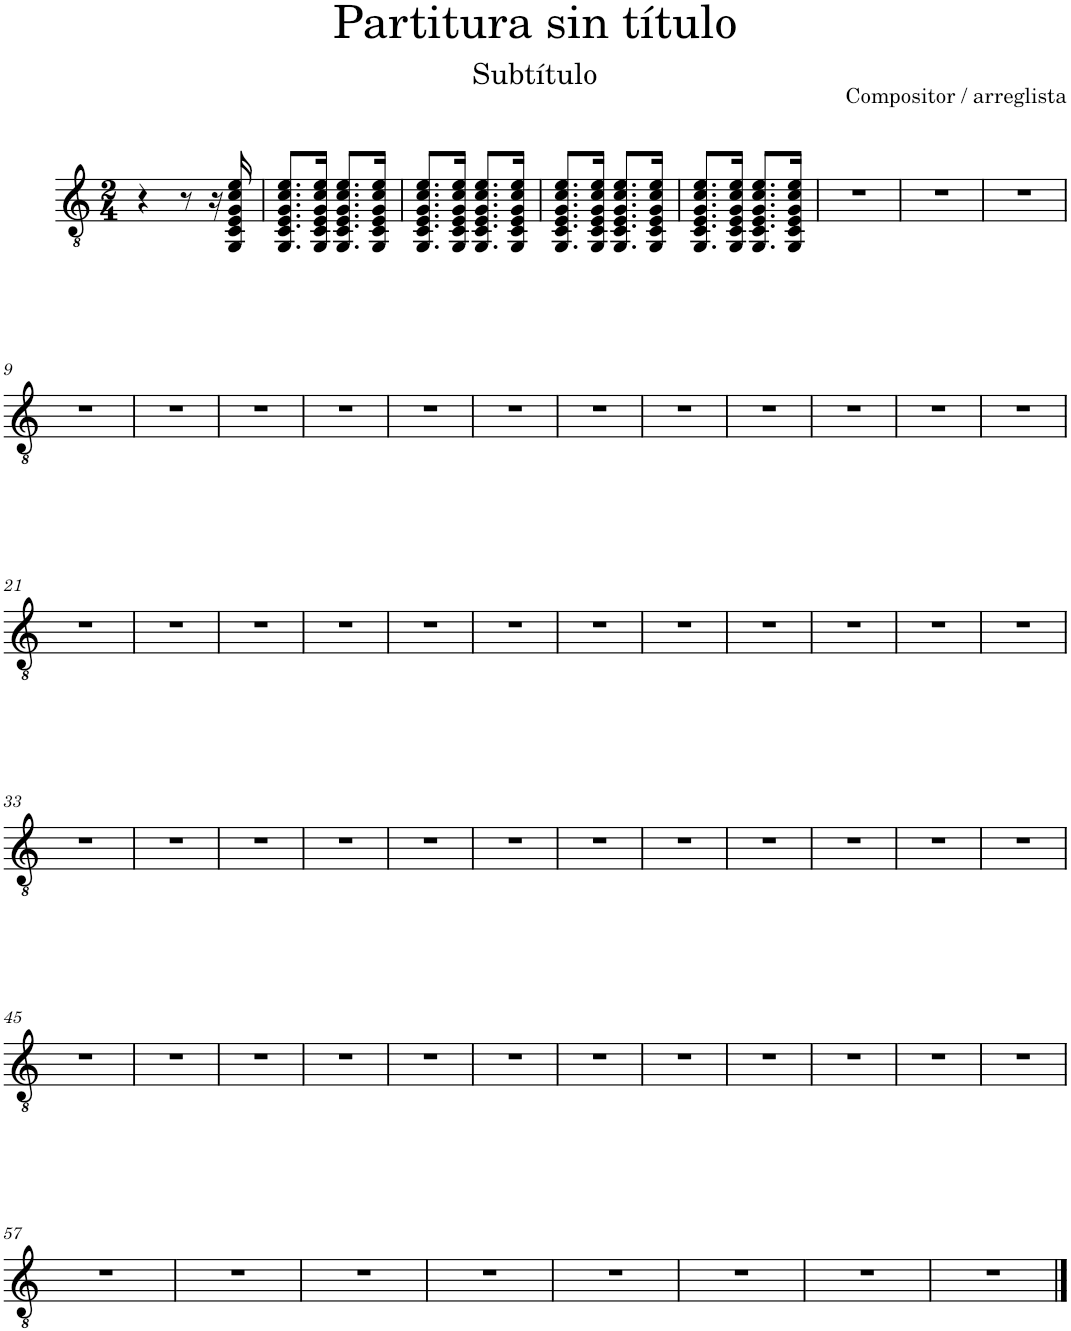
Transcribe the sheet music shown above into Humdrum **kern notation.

**kern
*part1
*staff1
*I"Guitarra clásica
*I'Guit.
*clefGv2
*k[]
*M2/4
=1
4r
8r
16r
16GG/ 16C/ 16E/ 16G/ 16c/ 16e/
=2
8.GG/ 8.C/ 8.E/ 8.G/ 8.c/ 8.e/L
16GG/ 16C/ 16E/ 16G/ 16c/ 16e/Jk
8.GG/ 8.C/ 8.E/ 8.G/ 8.c/ 8.e/L
16GG/ 16C/ 16E/ 16G/ 16c/ 16e/Jk
=3
8.GG/ 8.C/ 8.E/ 8.G/ 8.c/ 8.e/L
16GG/ 16C/ 16E/ 16G/ 16c/ 16e/Jk
8.GG/ 8.C/ 8.E/ 8.G/ 8.c/ 8.e/L
16GG/ 16C/ 16E/ 16G/ 16c/ 16e/Jk
=4
8.GG/ 8.C/ 8.E/ 8.G/ 8.c/ 8.e/L
16GG/ 16C/ 16E/ 16G/ 16c/ 16e/Jk
8.GG/ 8.C/ 8.E/ 8.G/ 8.c/ 8.e/L
16GG/ 16C/ 16E/ 16G/ 16c/ 16e/Jk
=5
8.GG/ 8.C/ 8.E/ 8.G/ 8.c/ 8.e/L
16GG/ 16C/ 16E/ 16G/ 16c/ 16e/Jk
8.GG/ 8.C/ 8.E/ 8.G/ 8.c/ 8.e/L
16GG/ 16C/ 16E/ 16G/ 16c/ 16e/Jk
=6
2r
=7
2r
=8
2r
!!LO:LB:g=z
=9
2r
=10
2r
=11
2r
=12
2r
=13
2r
=14
2r
=15
2r
=16
2r
=17
2r
=18
2r
=19
2r
=20
2r
!!LO:LB:g=z
=21
2r
=22
2r
=23
2r
=24
2r
=25
2r
=26
2r
=27
2r
=28
2r
=29
2r
=30
2r
=31
2r
=32
2r
!!LO:LB:g=z
=33
2r
=34
2r
=35
2r
=36
2r
=37
2r
=38
2r
=39
2r
=40
2r
=41
2r
=42
2r
=43
2r
=44
2r
!!LO:LB:g=z
=45
2r
=46
2r
=47
2r
=48
2r
=49
2r
=50
2r
=51
2r
=52
2r
=53
2r
=54
2r
=55
2r
=56
2r
!!LO:LB:g=z
=57
2r
=58
2r
=59
2r
=60
2r
=61
2r
=62
2r
=63
2r
=64
2r
==
*-
